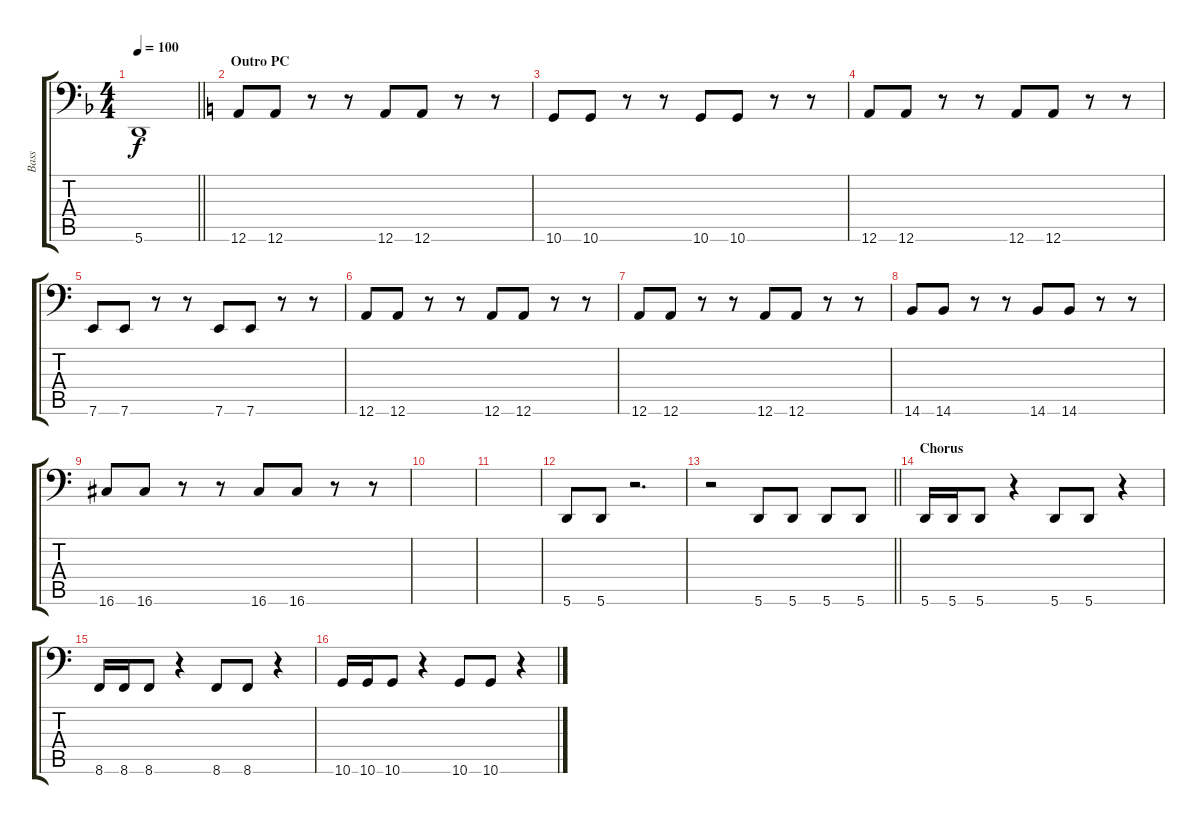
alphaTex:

\track ("Bass" "Bass") {instrument overdrivenguitar}
\staff {score tabs}
\tuning (C3 G2 D2 A1 E1 A0) {hide}
\ts (4 4)
\tempo 100
\clef f4
\barLineRight lightlight
\ks dminor
5.6.1{dy f} |
\section ("" "Outro PC")
\ks c
12.6.8 12.6.8 r.8 r.8 12.6.8 12.6.8 r.8 r.8 |
10.6.8 10.6.8 r.8 r.8 10.6.8 10.6.8 r.8 r.8 |
12.6.8 12.6.8 r.8 r.8 12.6.8 12.6.8 r.8 r.8 |
7.6.8 7.6.8 r.8 r.8 7.6.8 7.6.8 r.8 r.8 |
12.6.8 12.6.8 r.8 r.8 12.6.8 12.6.8 r.8 r.8 |
12.6.8 12.6.8 r.8 r.8 12.6.8 12.6.8 r.8 r.8 |
14.6.8 14.6.8 r.8 r.8 14.6.8 14.6.8 r.8 r.8 |
16.6.8 16.6.8 r.8 r.8 16.6.8 16.6.8 r.8 r.8 |
|
|
5.6.8 5.6.8 r.2{d} |
\barLineRight lightlight
r.2 5.6.8 5.6.8 5.6.8 5.6.8 |
\section ("" "Chorus")
5.6.16 5.6.16 5.6.8 r.4 5.6.8 5.6.8 r.4 |
8.6.16 8.6.16 8.6.8 r.4 8.6.8 8.6.8 r.4 |
10.6.16 10.6.16 10.6.8 r.4 10.6.8 10.6.8 r.4
